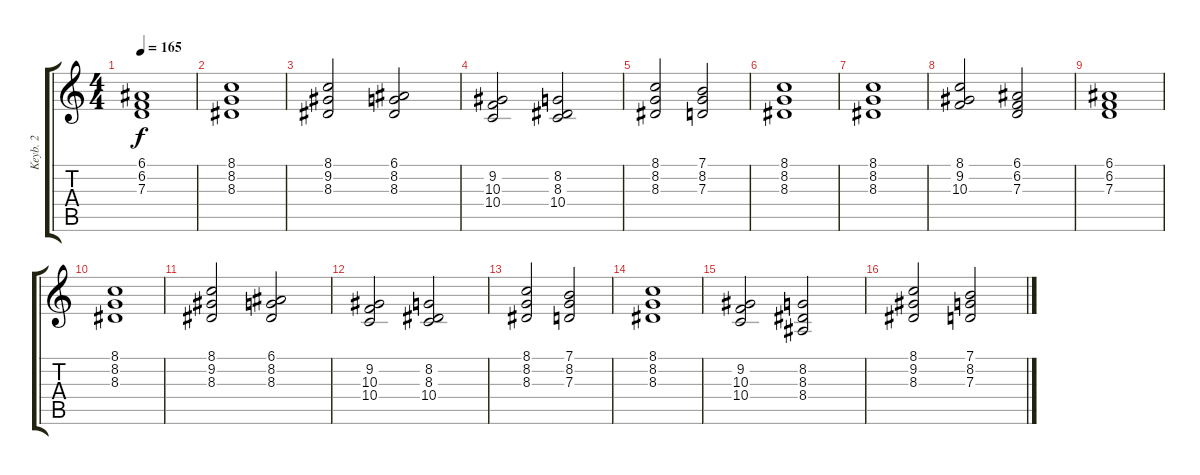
\track ("Keyb. 2" "Keyb. 2") {instrument frenchhorn}
\staff {score tabs}
\tuning (E4 B3 G3 D3 A2 E2) {hide}
\ts (4 4)
\tempo 165
\clef g2
\ks c
(6.1 6.2 7.3).1{dy f} |
(8.1 8.2 8.3).1 |
(8.1 9.2 8.3).2 (6.1 8.2 8.3).2 |
(9.2 10.3 10.4).2 (8.2 8.3 10.4).2 |
(8.1 8.2 8.3).2 (7.1 8.2 7.3).2 |
(8.1 8.2 8.3).1 |
(8.1 8.2 8.3).1 |
(8.1 9.2 10.3).2 (6.1 6.2 7.3).2 |
(6.1 6.2 7.3).1 |
(8.1 8.2 8.3).1 |
(8.1 9.2 8.3).2 (6.1 8.2 8.3).2 |
(9.2 10.3 10.4).2 (8.2 8.3 10.4).2 |
(8.1 8.2 8.3).2 (7.1 8.2 7.3).2 |
(8.1 8.2 8.3).1 |
(9.2 10.3 10.4).2 (8.2 8.3 8.4).2 |
(8.1 9.2 8.3).2 (7.1 8.2 7.3).2
